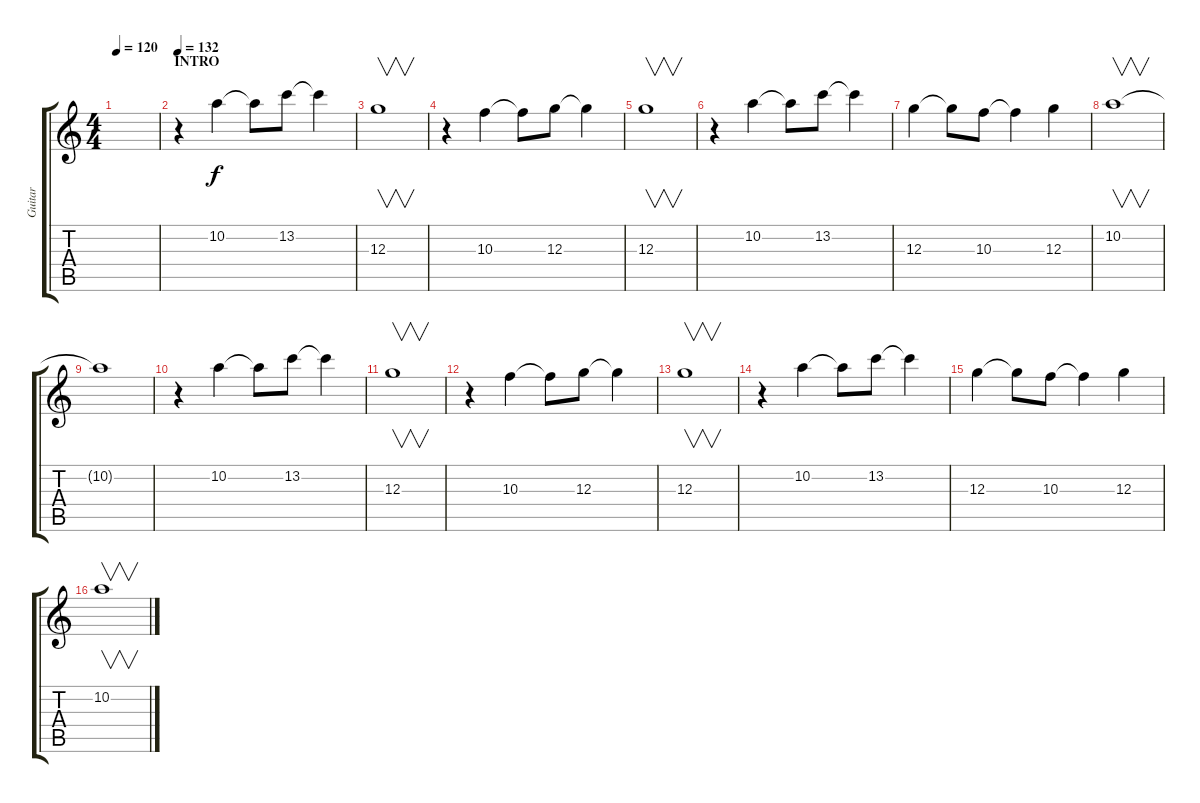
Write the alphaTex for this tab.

\track ("Guitar " "Guitar ") {instrument acousticguitarnylon}
\staff {score tabs}
\tuning (E4 B3 G3 D3 A2 E2) {hide}
\ts (4 4)
\tempo 120
\clef g2
\ks c
|
\section ("" "INTRO")
\tempo 132
r.4 10.2.4 10.2{t}.8 13.2.8 13.2{t}.4 |
12.3.1{v} |
r.4 10.3.4 10.3{t}.8 12.3.8 12.3{t}.4 |
12.3.1{v} |
r.4 10.2.4 10.2{t}.8 13.2.8 13.2{t}.4 |
12.3.4 12.3{t}.8 10.3.8 10.3{t}.4 12.3.4 |
10.2.1{v} |
10.2{t}.1 |
r.4 10.2.4 10.2{t}.8 13.2.8 13.2{t}.4 |
12.3.1{v} |
r.4 10.3.4 10.3{t}.8 12.3.8 12.3{t}.4 |
12.3.1{v} |
r.4 10.2.4 10.2{t}.8 13.2.8 13.2{t}.4 |
12.3.4 12.3{t}.8 10.3.8 10.3{t}.4 12.3.4 |
10.2.1{v}
